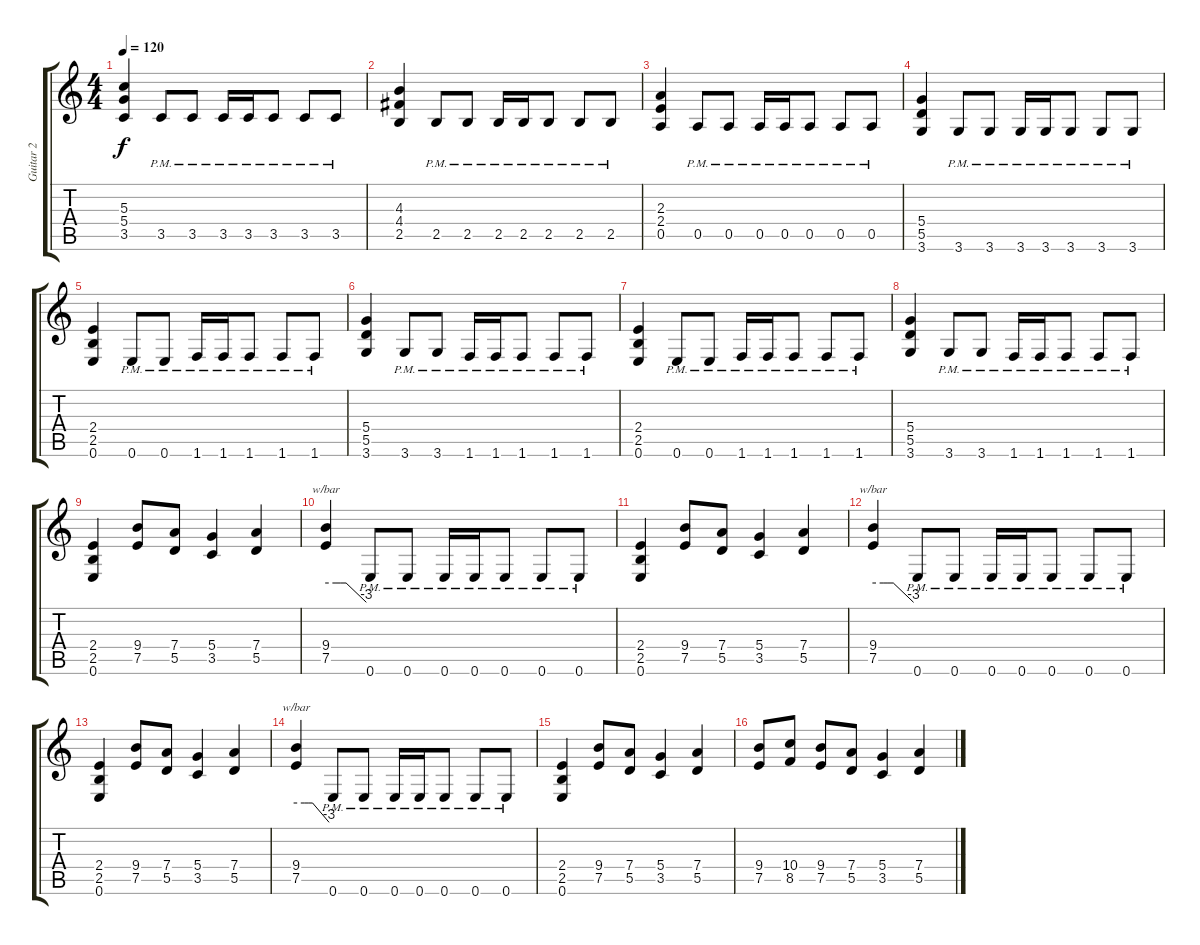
\track ("Guitar 2" "Guitar 2") {instrument distortionguitar}
\staff {score tabs}
\tuning (E4 B3 G3 D3 A2 E2) {hide}
\ts (4 4)
\tempo 120
\clef g2
\ks c
(5.3 5.4 3.5).4{dy f} 3.5{pm}.8 3.5{pm}.8 3.5{pm}.16 3.5{pm}.16 3.5{pm}.8 3.5{pm}.8 3.5{pm}.8 |
(4.3 4.4 2.5).4 2.5{pm}.8 2.5{pm}.8 2.5{pm}.16 2.5{pm}.16 2.5{pm}.8 2.5{pm}.8 2.5{pm}.8 |
(2.3 2.4 0.5).4 0.5{pm}.8 0.5{pm}.8 0.5{pm}.16 0.5{pm}.16 0.5{pm}.8 0.5{pm}.8 0.5{pm}.8 |
(5.4 5.5 3.6).4 3.6{pm}.8 3.6{pm}.8 3.6{pm}.16 3.6{pm}.16 3.6{pm}.8 3.6{pm}.8 3.6{pm}.8 |
(2.4 2.5 0.6).4 0.6{pm}.8 0.6{pm}.8 1.6{pm}.16 1.6{pm}.16 1.6{pm}.8 1.6{pm}.8 1.6{pm}.8 |
(5.4 5.5 3.6).4 3.6{pm}.8 3.6{pm}.8 1.6{pm}.16 1.6{pm}.16 1.6{pm}.8 1.6{pm}.8 1.6{pm}.8 |
(2.4 2.5 0.6).4 0.6{pm}.8 0.6{pm}.8 1.6{pm}.16 1.6{pm}.16 1.6{pm}.8 1.6{pm}.8 1.6{pm}.8 |
(5.4 5.5 3.6).4 3.6{pm}.8 3.6{pm}.8 1.6{pm}.16 1.6{pm}.16 1.6{pm}.8 1.6{pm}.8 1.6{pm}.8 |
(2.4 2.5 0.6).4 (9.4 7.5).8 (7.4 5.5).8 (5.4 3.5).4 (7.4 5.5).4 |
(9.4 7.5).4{tbe (custom default 0 0 15 0 22 0 30 0 60 -12)} 0.6{pm}.8 0.6{pm}.8 0.6{pm}.16 0.6{pm}.16 0.6{pm}.8 0.6{pm}.8 0.6{pm}.8 |
(2.4 2.5 0.6).4 (9.4 7.5).8 (7.4 5.5).8 (5.4 3.5).4 (7.4 5.5).4 |
(9.4 7.5).4{tbe (custom default 0 0 15 0 22 0 30 0 60 -12)} 0.6{pm}.8 0.6{pm}.8 0.6{pm}.16 0.6{pm}.16 0.6{pm}.8 0.6{pm}.8 0.6{pm}.8 |
(2.4 2.5 0.6).4 (9.4 7.5).8 (7.4 5.5).8 (5.4 3.5).4 (7.4 5.5).4 |
(9.4 7.5).4{tbe (custom default 0 0 15 0 22 0 30 0 60 -12)} 0.6{pm}.8 0.6{pm}.8 0.6{pm}.16 0.6{pm}.16 0.6{pm}.8 0.6{pm}.8 0.6{pm}.8 |
(2.4 2.5 0.6).4 (9.4 7.5).8 (7.4 5.5).8 (5.4 3.5).4 (7.4 5.5).4 |
(9.4 7.5).8 (10.4 8.5).8 (9.4 7.5).8 (7.4 5.5).8 (5.4 3.5).4 (7.4 5.5).4
